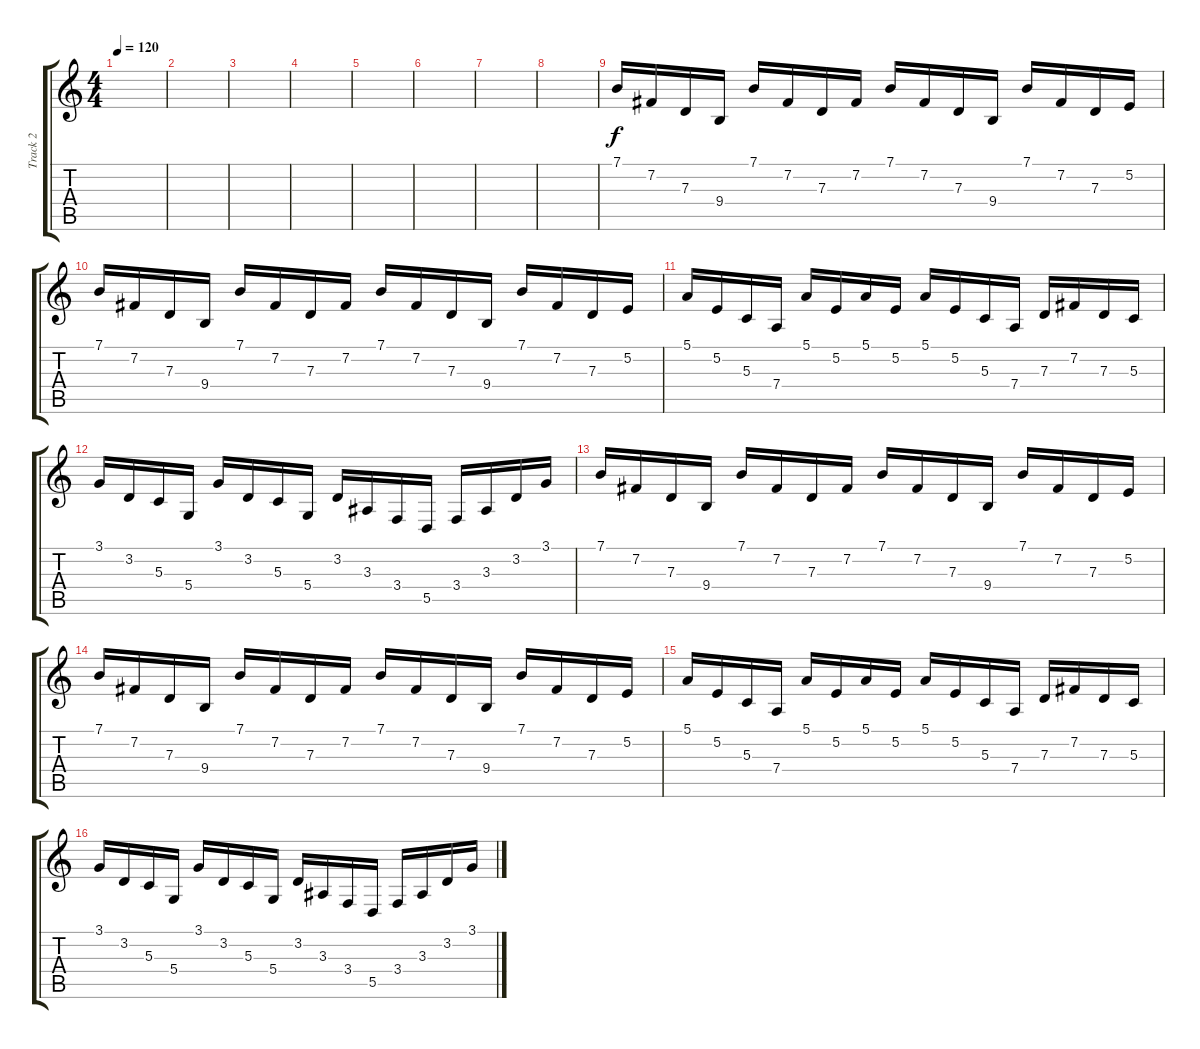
\track ("Track 2" "Track 2") {instrument acousticgrandpiano}
\staff {score tabs}
\tuning (E4 B3 G3 D3 A2 E2) {hide}
\ts (4 4)
\tempo 120
\clef g2
\ks c
|
|
|
|
|
|
|
|
7.1.16 7.2.16 7.3.16 9.4.16 7.1.16 7.2.16 7.3.16 7.2.16 7.1.16 7.2.16 7.3.16 9.4.16 7.1.16 7.2.16 7.3.16 5.2.16 |
7.1.16 7.2.16 7.3.16 9.4.16 7.1.16 7.2.16 7.3.16 7.2.16 7.1.16 7.2.16 7.3.16 9.4.16 7.1.16 7.2.16 7.3.16 5.2.16 |
5.1.16 5.2.16 5.3.16 7.4.16 5.1.16 5.2.16 5.1.16 5.2.16 5.1.16 5.2.16 5.3.16 7.4.16 7.3.16 7.2.16 7.3.16 5.3.16 |
3.1.16 3.2.16 5.3.16 5.4.16 3.1.16 3.2.16 5.3.16 5.4.16 3.2.16 3.3.16 3.4.16 5.5.16 3.4.16 3.3.16 3.2.16 3.1.16 |
7.1.16 7.2.16 7.3.16 9.4.16 7.1.16 7.2.16 7.3.16 7.2.16 7.1.16 7.2.16 7.3.16 9.4.16 7.1.16 7.2.16 7.3.16 5.2.16 |
7.1.16 7.2.16 7.3.16 9.4.16 7.1.16 7.2.16 7.3.16 7.2.16 7.1.16 7.2.16 7.3.16 9.4.16 7.1.16 7.2.16 7.3.16 5.2.16 |
5.1.16 5.2.16 5.3.16 7.4.16 5.1.16 5.2.16 5.1.16 5.2.16 5.1.16 5.2.16 5.3.16 7.4.16 7.3.16 7.2.16 7.3.16 5.3.16 |
3.1.16 3.2.16 5.3.16 5.4.16 3.1.16 3.2.16 5.3.16 5.4.16 3.2.16 3.3.16 3.4.16 5.5.16 3.4.16 3.3.16 3.2.16 3.1.16
